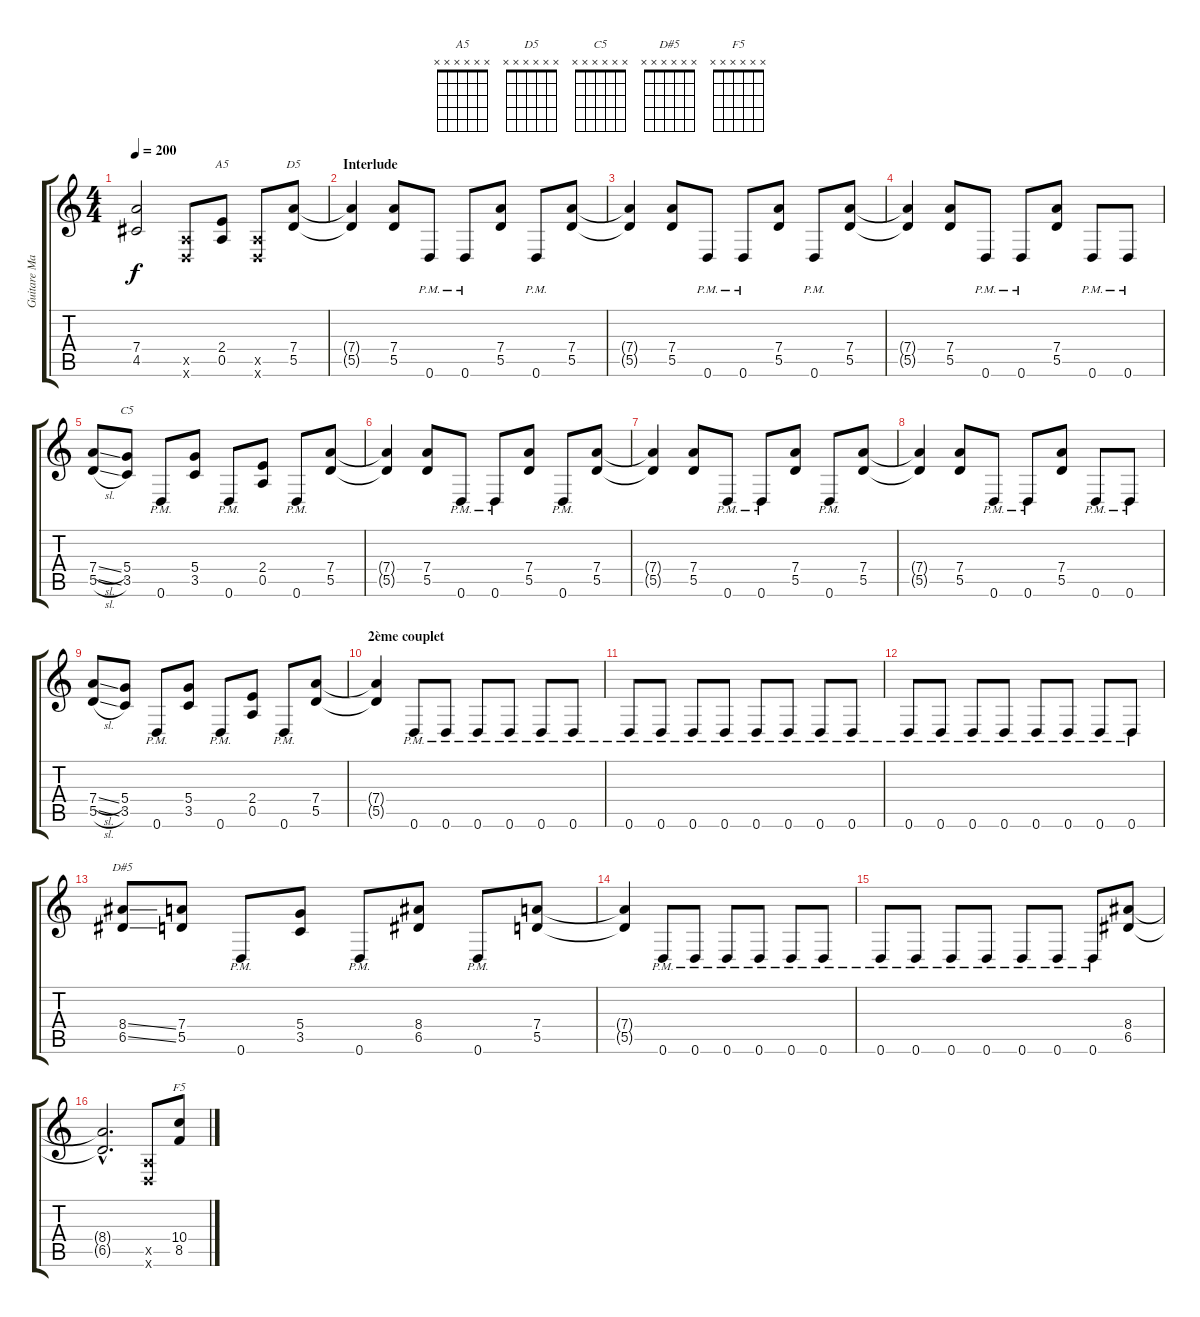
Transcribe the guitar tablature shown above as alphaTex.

\track ("Guitare Mathieu" "Guitare Ma") {instrument distortionguitar}
\staff {score tabs}
\tuning (E4 B3 G3 D3 A2 D2) {hide}
\chord ("A5" x x x x x x)
\chord ("D5" x x x x x x)
\chord ("C5" x x x x x x)
\chord ("D#5" x x x x x x)
\chord ("F5" x x x x x x)
\ts (4 4)
\tempo 200
\clef g2
\ks c
(7.4{t} 4.5{t}).2{dy f} (0.5{x} 0.6{x}).8 (2.4 0.5).8{ch "A5"} (0.5{x} 0.6{x}).8 (7.4 5.5).8{ch "D5"} |
\section ("" "Interlude")
(7.4{t} 5.5{t}).4 (7.4 5.5).8 0.6{pm}.8 0.6{pm}.8 (7.4 5.5).8 0.6{pm}.8 (7.4 5.5).8 |
(7.4{t} 5.5{t}).4 (7.4 5.5).8 0.6{pm}.8 0.6{pm}.8 (7.4 5.5).8 0.6{pm}.8 (7.4 5.5).8 |
(7.4{t} 5.5{t}).4 (7.4 5.5).8 0.6{pm}.8 0.6{pm}.8 (7.4 5.5).8 0.6{pm}.8 0.6{pm}.8 |
(7.4{sl} 5.5{sl}).8 (5.4 3.5).8{ch "C5"} 0.6{pm}.8 (5.4 3.5).8 0.6{pm}.8 (2.4 0.5).8 0.6{pm}.8 (7.4 5.5).8 |
(7.4{t} 5.5{t}).4 (7.4 5.5).8 0.6{pm}.8 0.6{pm}.8 (7.4 5.5).8 0.6{pm}.8 (7.4 5.5).8 |
(7.4{t} 5.5{t}).4 (7.4 5.5).8 0.6{pm}.8 0.6{pm}.8 (7.4 5.5).8 0.6{pm}.8 (7.4 5.5).8 |
(7.4{t} 5.5{t}).4 (7.4 5.5).8 0.6{pm}.8 0.6{pm}.8 (7.4 5.5).8 0.6{pm}.8 0.6{pm}.8 |
(7.4{sl} 5.5{sl}).8 (5.4 3.5).8 0.6{pm}.8 (5.4 3.5).8 0.6{pm}.8 (2.4 0.5).8 0.6{pm}.8 (7.4 5.5).8 |
\section ("" "2ème couplet")
(7.4{t} 5.5{t}).4 0.6{pm}.8 0.6{pm}.8 0.6{pm}.8 0.6{pm}.8 0.6{pm}.8 0.6{pm}.8 |
0.6{pm}.8 0.6{pm}.8 0.6{pm}.8 0.6{pm}.8 0.6{pm}.8 0.6{pm}.8 0.6{pm}.8 0.6{pm}.8 |
0.6{pm}.8 0.6{pm}.8 0.6{pm}.8 0.6{pm}.8 0.6{pm}.8 0.6{pm}.8 0.6{pm}.8 0.6{pm}.8 |
(8.4{ss} 6.5{ss}).8{ch "D#5"} (7.4 5.5).8 0.6{pm}.8 (5.4 3.5).8 0.6{pm}.8 (8.4 6.5).8 0.6{pm}.8 (7.4 5.5).8 |
(7.4{t} 5.5{t}).4 0.6{pm}.8 0.6{pm}.8 0.6{pm}.8 0.6{pm}.8 0.6{pm}.8 0.6{pm}.8 |
0.6{pm}.8 0.6{pm}.8 0.6{pm}.8 0.6{pm}.8 0.6{pm}.8 0.6{pm}.8 0.6{pm}.8 (8.4 6.5).8 |
(8.4{hac t} 6.5{hac t}).2{d} (0.5{x} 0.6{x}).8 (10.4 8.5).8{ch "F5"}
